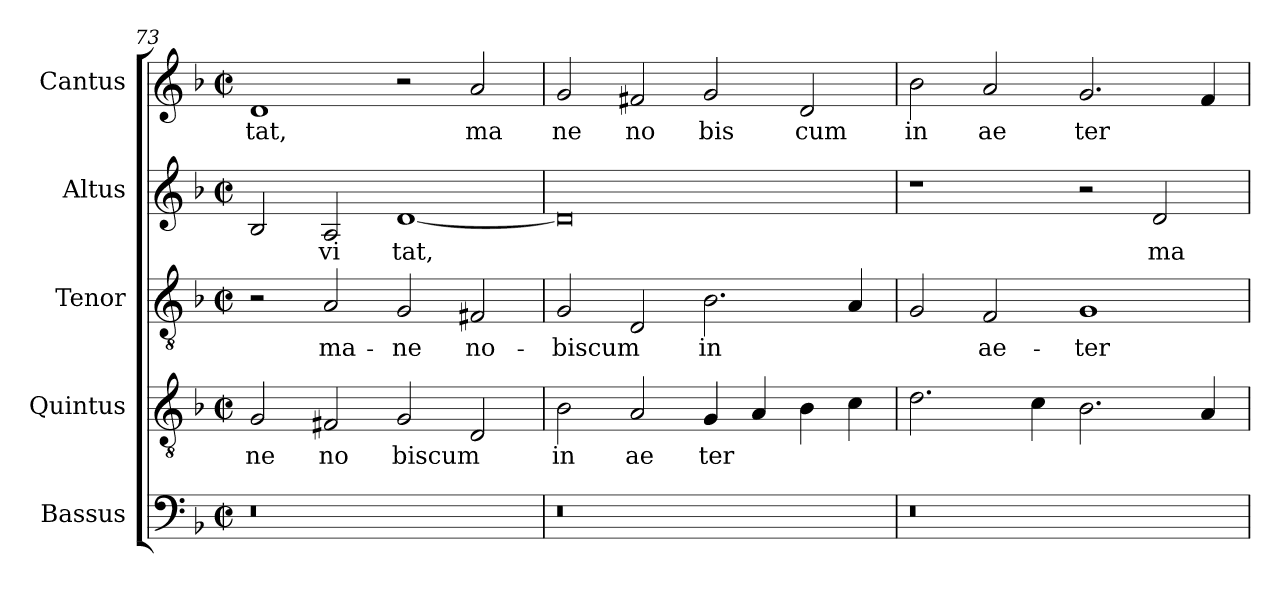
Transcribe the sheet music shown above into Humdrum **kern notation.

**kern	**kern	**text	**kern	**text	**kern	**text	**kern	**text
*part5	*part4	*part4	*part3	*part3	*part2	*part2	*part1	*part1
*staff5	*staff4	*staff4	*staff3	*staff3	*staff2	*staff2	*staff1	*staff1
*I"Bassus	*I"Quintus	*	*I"Tenor	*	*I"Altus	*	*I"Cantus	*
*clefF4	*clefGv2	*	*clefGv2	*	*clefG2	*	*clefG2	*
*k[b-]	*k[b-]	*	*k[b-]	*	*k[b-]	*	*k[b-]	*
*F:	*F:	*	*F:	*	*F:	*	*F:	*
*M2/2	*M2/2	*	*M2/2	*	*M2/2	*	*M2/2	*
*met(c|)	*met(c|)	*	*met(c|)	*	*met(c|)	*	*met(c|)	*
=73	=73	=73	=73	=73	=73	=73	=73	=73
!	!	!LO:LY:b:cj	!	!	!	!	!	!LO:LY:b:cj
0r	2G/	ne	2r	.	2B-/	.	1d	tat,
!	!	!LO:LY:b:cj	!	!LO:LY:b:cj	!	!LO:LY:b:cj	!	!
.	2F#X/	no	2A/	ma-	2A/	vi	.	.
!	!	!LO:LY:b	!	!LO:LY:b:cj	!	!LO:LY:b:cj	!	!
.	2G/	biscum	2G/	-ne	[<1d	tat,	2r	.
!	!	!	!	!LO:LY:b:cj	!	!	!	!LO:LY:b:cj
.	2D/	.	2F#X/	no-	.	.	2a/	ma
=74	=74	=74	=74	=74	=74	=74	=74	=74
!	!	!LO:LY:b:cj	!	!LO:LY:b	!	!	!	!LO:LY:b:cj
0r	2B-\	in	2G/	-biscum	0d]	.	2g/	ne
!	!	!LO:LY:b:cj	!	!	!	!	!	!LO:LY:b:cj
.	2A/	ae	2D/	.	.	.	2f#/	no
!	!	!LO:LY:b	!	!LO:LY:b:cj	!	!	!	!LO:LY:b:cj
.	4G/	ter	2.B-\	in	.	.	2g/	bis
.	4A/	.	.	.	.	.	.	.
!	!	!	!	!	!	!	!	!LO:LY:b:cj
.	4B-\	.	.	.	.	.	2d/	cum
.	4c\	.	4A/	.	.	.	.	.
=75	=75	=75	=75	=75	=75	=75	=75	=75
!	!	!	!	!	!	!	!	!LO:LY:b:cj
0r	2.d\	.	2G/	.	1r	.	2b-\	in
!	!	!	!	!LO:LY:b:cj	!	!	!	!LO:LY:b:cj
.	.	.	2F/	ae-	.	.	2a/	ae
.	4c\	.	.	.	.	.	.	.
!	!	!	!	!LO:LY:b:cj	!	!	!	!LO:LY:b
.	2.B-\	.	1G	-ter-	2r	.	2.g/	ter
!	!	!	!	!	!	!LO:LY:b:cj	!	!
.	.	.	.	.	2d/	ma	.	.
.	4A/	.	.	.	.	.	4f/	.
=	=	=	=	=	=	=	=	=
*-	*-	*-	*-	*-	*-	*-	*-	*-
